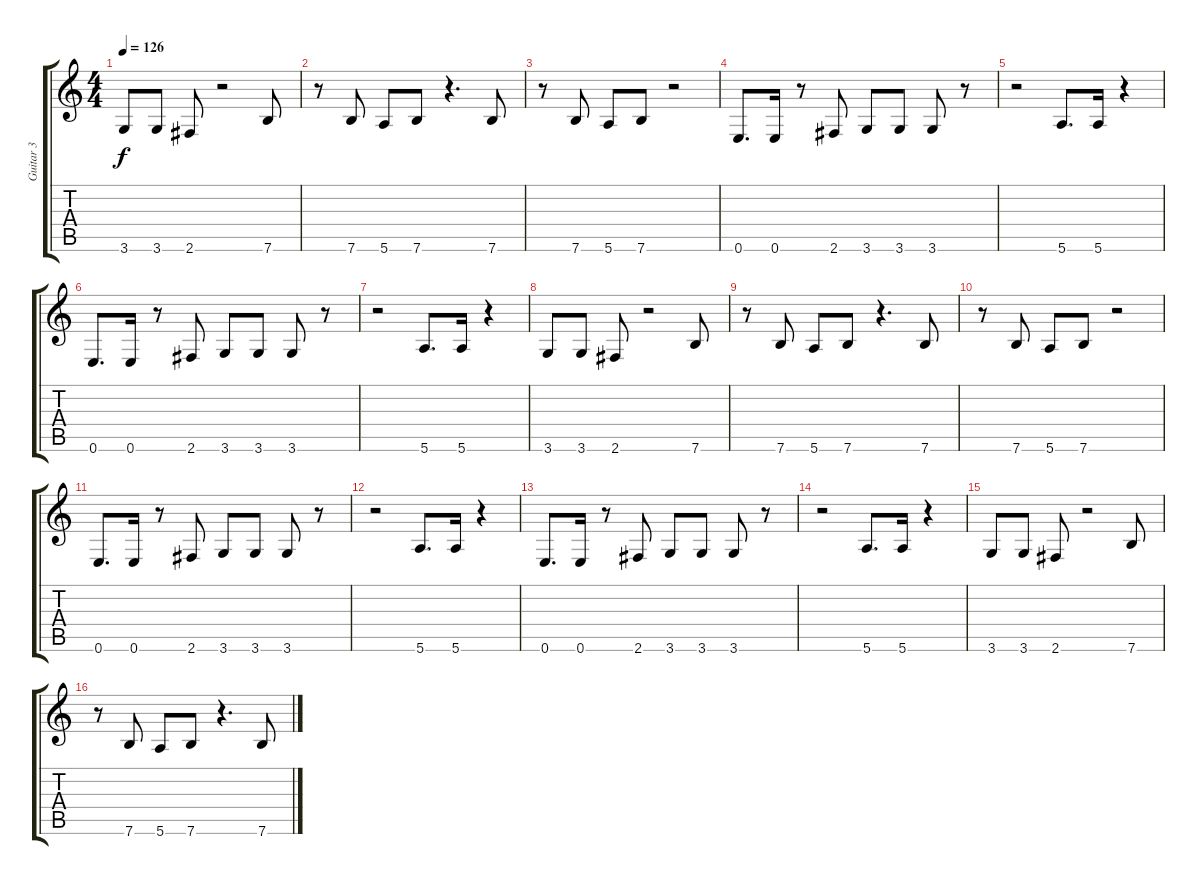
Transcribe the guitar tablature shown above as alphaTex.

\track ("Guitar 3" "Guitar 3") {instrument distortionguitar}
\staff {score tabs}
\tuning (E4 B3 G3 D3 A2 E2) {hide}
\ts (4 4)
\tempo 126
\clef g2
\ks c
3.6.8{dy f} 3.6.8 2.6.8 r.2 7.6.8 |
r.8 7.6.8 5.6.8 7.6.8 r.4{d} 7.6.8 |
r.8 7.6.8 5.6.8 7.6.8 r.2 |
0.6.8{d} 0.6.16 r.8 2.6.8 3.6.8 3.6.8 3.6.8 r.8 |
r.2 5.6.8{d} 5.6.16 r.4 |
0.6.8{d} 0.6.16 r.8 2.6.8 3.6.8 3.6.8 3.6.8 r.8 |
r.2 5.6.8{d} 5.6.16 r.4 |
3.6.8 3.6.8 2.6.8 r.2 7.6.8 |
r.8 7.6.8 5.6.8 7.6.8 r.4{d} 7.6.8 |
r.8 7.6.8 5.6.8 7.6.8 r.2 |
0.6.8{d} 0.6.16 r.8 2.6.8 3.6.8 3.6.8 3.6.8 r.8 |
r.2 5.6.8{d} 5.6.16 r.4 |
0.6.8{d} 0.6.16 r.8 2.6.8 3.6.8 3.6.8 3.6.8 r.8 |
r.2 5.6.8{d} 5.6.16 r.4 |
3.6.8 3.6.8 2.6.8 r.2 7.6.8 |
r.8 7.6.8 5.6.8 7.6.8 r.4{d} 7.6.8
